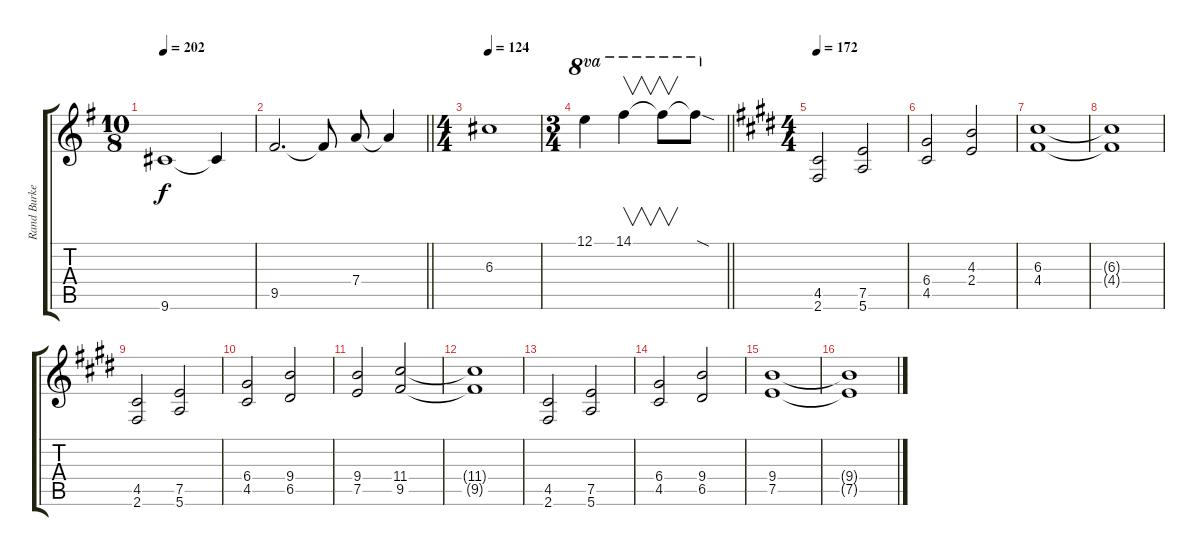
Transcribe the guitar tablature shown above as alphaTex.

\track ("Rand Burkey rhythm" "Rand Burke") {instrument distortionguitar}
\staff {score tabs}
\tuning (E4 B3 G3 D3 A2 E2) {hide}
\ts (10 8)
\tempo 202
\clef g2
\ks g
9.6.1{dy f} 9.6{t}.4 |
\barLineRight lightlight
9.5.2{d} 9.5{t}.8 7.4.8 7.4{t}.4 |
\ts (4 4)
\tempo 124
6.3.1 |
\ts (3 4)
\barLineRight lightlight
12.1.4{ot 8va} 14.1.4{v ot 8va} 14.1{t}.8{v ot 8va} 14.1{sod t}.8{ot 8va} |
\ts (4 4)
\tempo 172
\ks e
(4.5 2.6).2 (7.5 5.6).2 |
\ks c#minor
(6.4 4.5).2 (4.3 2.4).2 |
(6.3 4.4).1 |
(6.3{t} 4.4{t}).1 |
\ks e
(4.5 2.6).2 (7.5 5.6).2 |
\ks c#minor
(6.4 4.5).2 (9.4 6.5).2 |
(9.4 7.5).2 (11.4 9.5).2 |
(11.4{t} 9.5{t}).1 |
\ks e
(4.5 2.6).2 (7.5 5.6).2 |
\ks c#minor
(6.4 4.5).2 (9.4 6.5).2 |
(9.4 7.5).1 |
(9.4{t} 7.5{t}).1
